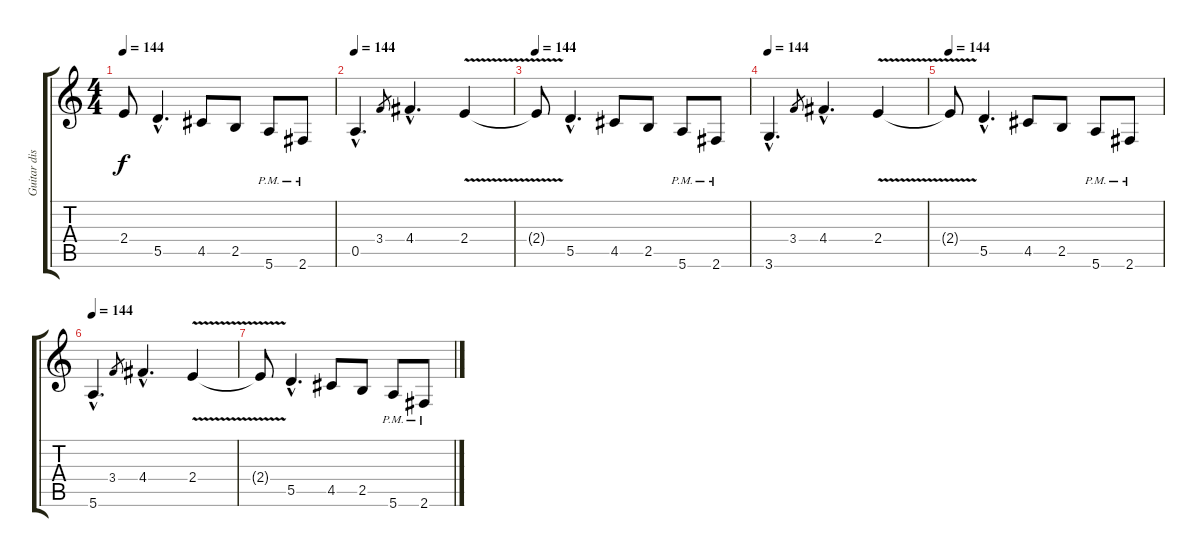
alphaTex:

\track ("Guitar distortion 4" "Guitar dis") {instrument distortionguitar}
\staff {score tabs}
\tuning (E4 B3 G3 D3 A2 E2) {hide}
\ts (4 4)
\tempo 144
\clef g2
\ks c
2.4{t}.8{dy f volume 12} 5.5{hac}.4{d} 4.5.8 2.5.8 5.6{pm}.8 2.6{pm}.8 |
\tempo 144
0.5{hac}.4{d volume 11} 3.4.8{gr} 4.4{hac}.4{d} 2.4{v}.4 |
\tempo 144
2.4{t}.8{volume 10} 5.5{hac}.4{d} 4.5.8 2.5.8 5.6{pm}.8 2.6{pm}.8 |
\tempo 144
3.6{hac}.4{d volume 9} 3.4.8{gr} 4.4{hac}.4{d} 2.4{v}.4 |
\tempo 144
2.4{t}.8{volume 8} 5.5{hac}.4{d} 4.5.8 2.5.8 5.6{pm}.8 2.6{pm}.8 |
\tempo 144
5.6{hac}.4{d volume 5} 3.4.8{gr} 4.4{hac}.4{d} 2.4{v}.4 |
2.4{t}.8{volume 2} 5.5{hac}.4{d} 4.5.8 2.5.8 5.6{pm}.8 2.6{pm}.8
